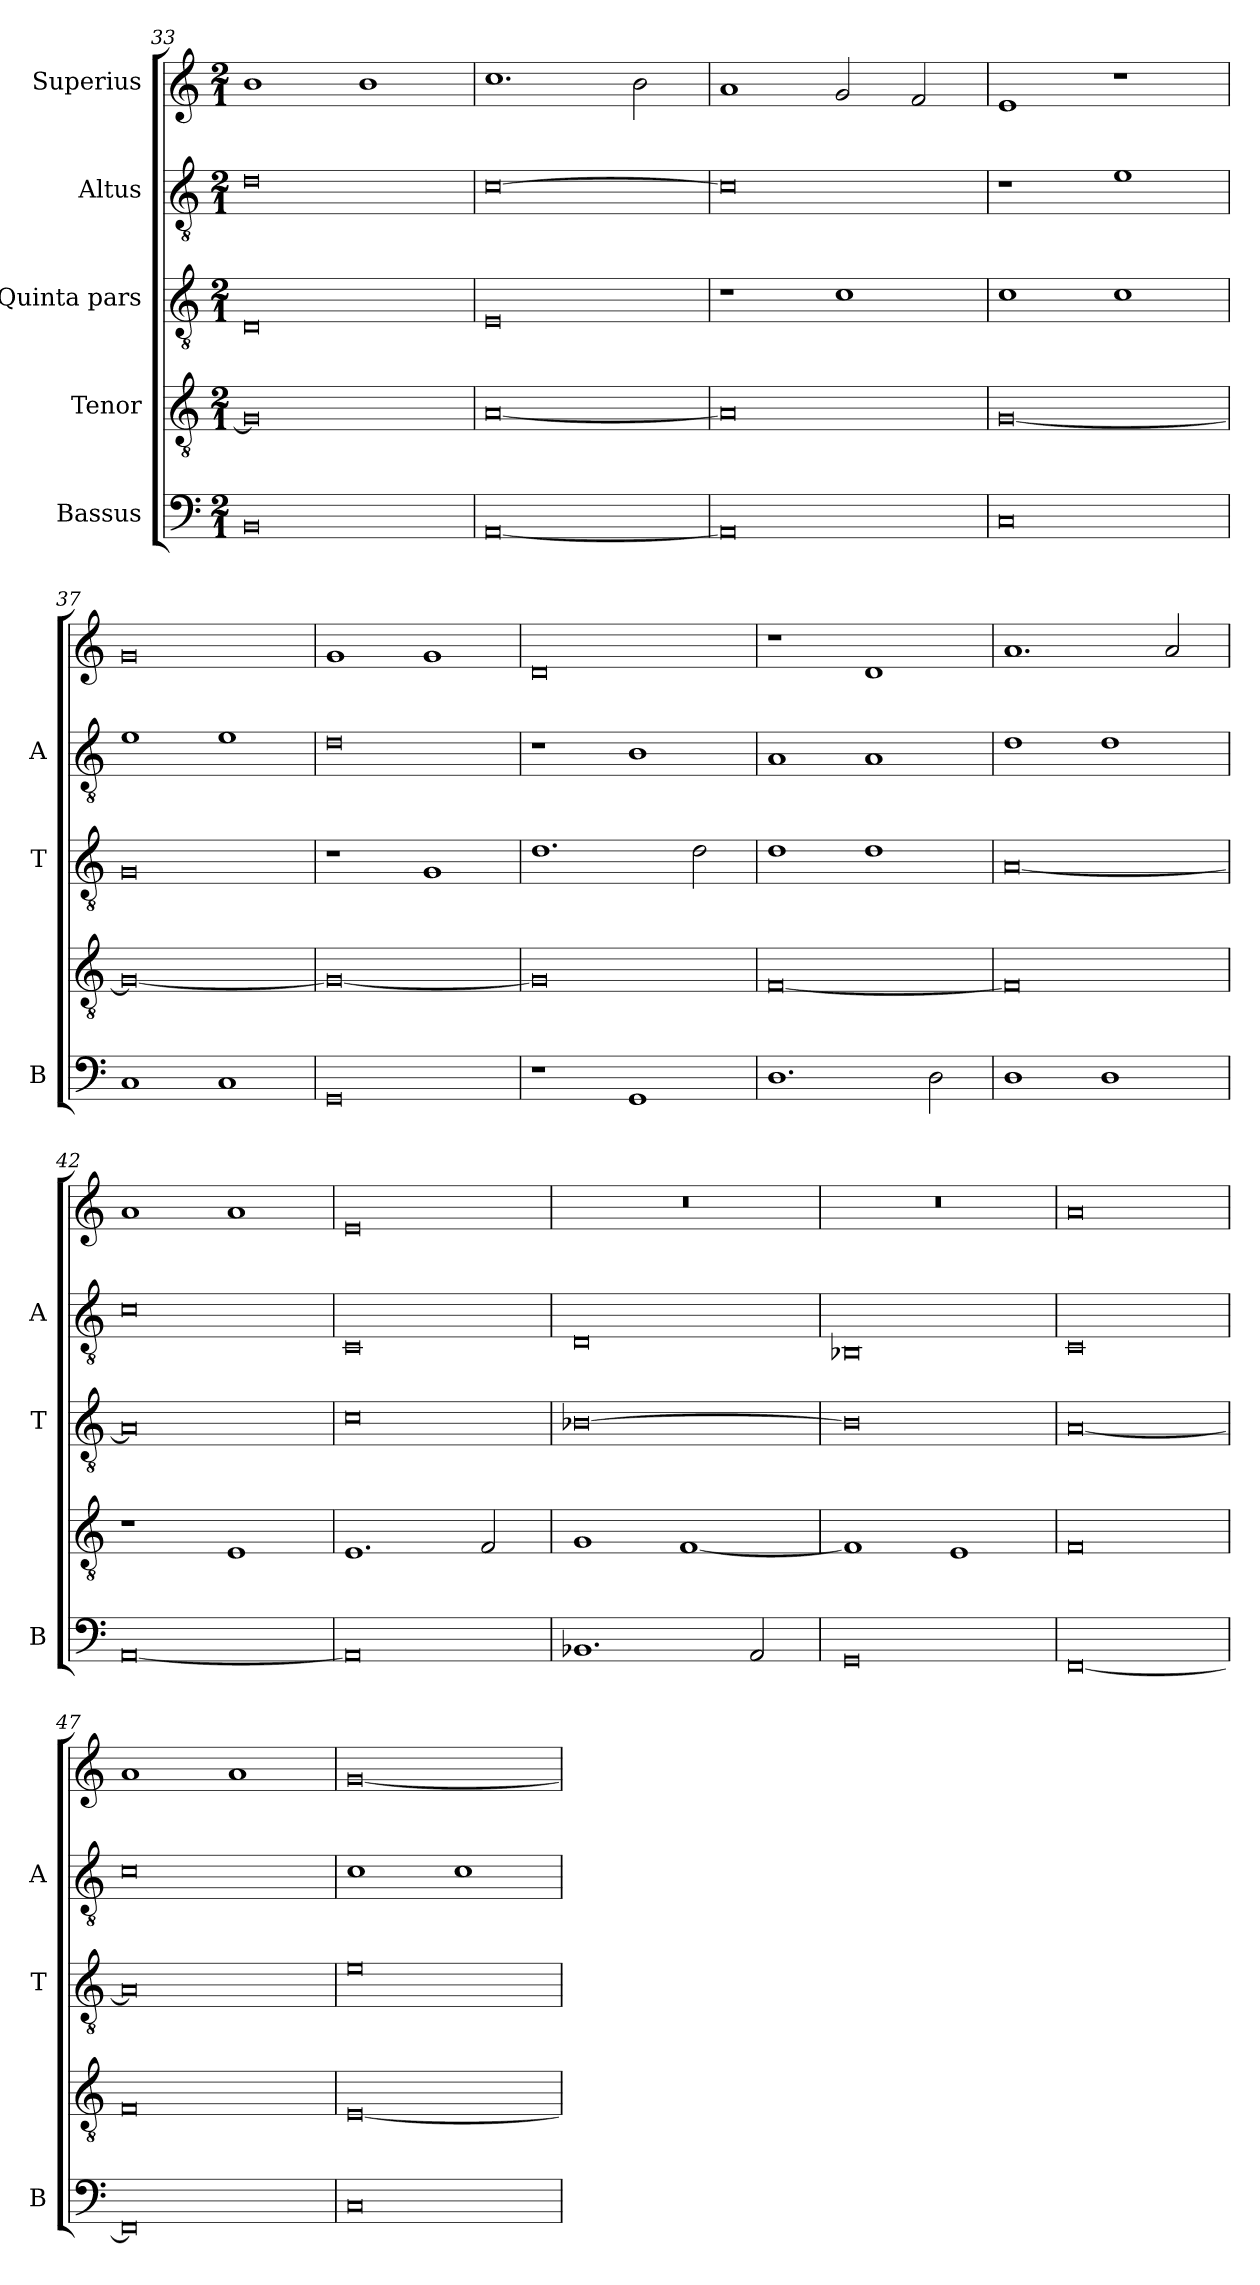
**kern	**kern	**kern	**kern	**kern
*part5	*part4	*part3	*part2	*part1
*staff5	*staff4	*staff3	*staff2	*staff1
*I"Bassus	*I"Tenor	*I"Quinta pars	*I"Altus	*I"Superius
*I'B	*	*I'T	*I'A	*
*clefF4	*clefGv2	*clefGv2	*clefGv2	*clefG2
*k[]	*k[]	*k[]	*k[]	*k[]
*M2/1	*M2/1	*M2/1	*M2/1	*M2/1
=33	=33	=33	=33	=33
0BB	0G]	0D	0d	1b
.	.	.	.	1b
=34	=34	=34	=34	=34
[0AA	[0A	0E	[0c	1.cc
.	.	.	.	2b\
=35	=35	=35	=35	=35
0AA]	0A]	1r	0c]	1a
.	.	1c	.	2g/
.	.	.	.	2f/
=36	=36	=36	=36	=36
0C	[0G	1c	1r	1e
.	.	1c	1e	1r
=37	=37	=37	=37	=37
1C	0G_	0G	1e	0g
1C	.	.	1e	.
=38	=38	=38	=38	=38
0GG	0G_	1r	0d	1g
.	.	1G	.	1g
=39	=39	=39	=39	=39
1r	0G]	1.d	1r	0d
1GG	.	.	1B	.
.	.	2d\	.	.
=40	=40	=40	=40	=40
1.D	[0F	1d	1A	1r
.	.	1d	1A	1d
2D\	.	.	.	.
=41	=41	=41	=41	=41
1D	0F]	[0A	1d	1.a
1D	.	.	1d	.
.	.	.	.	2a/
=42	=42	=42	=42	=42
[0AA	1r	0A]	0c	1a
.	1E	.	.	1a
=43	=43	=43	=43	=43
0AA]	1.E	0c	0C	0e
.	2F	.	.	.
=44	=44	=44	=44	=44
1.BB-X	1G	[0B-X	0D	0r
.	[1F	.	.	.
2AA/	.	.	.	.
=45	=45	=45	=45	=45
0GG	1F]	0B-]	0BB-X	0r
.	1E	.	.	.
=46	=46	=46	=46	=46
[0FF	0F	[0A	0C	0a
=47	=47	=47	=47	=47
0FF]	0F	0A]	0c	1a
.	.	.	.	1a
=48	=48	=48	=48	=48
0C	[0E	0e	1c	[0g
.	.	.	1c	.
=	=	=	=	=
*-	*-	*-	*-	*-
